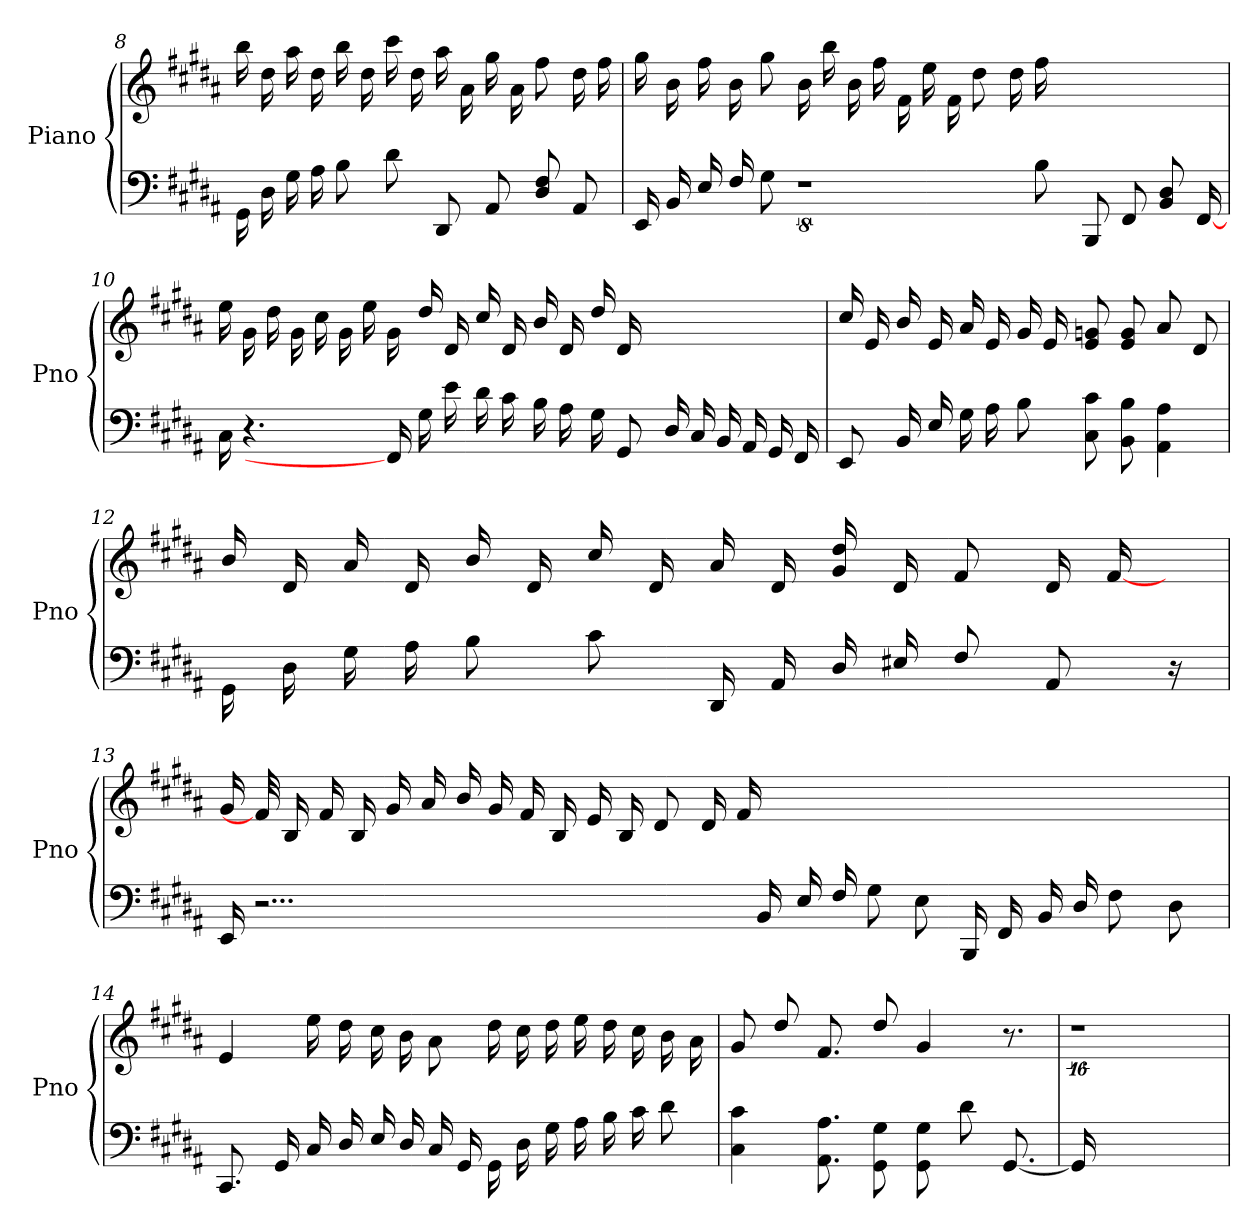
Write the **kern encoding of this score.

**kern	**kern
*part1	*part1
*staff2	*staff1
*I"Piano	*
*I'Pno	*
*clefF4	*clefG2
*k[f#c#g#d#a#]	*k[f#c#g#d#a#]
=8	=8
16GG#\	16bb\
16D#\	16dd#\
16G#\	16aa#\
16A#\	16dd#\
8B\	16bb\
.	16dd#\
8d#\	16ccc#\
.	16dd#\
8DD#/	16aa#\
.	16a#\
8AA#/	16gg#\
.	16a#\
8F#/ 8D#/	8ff#\
8AA#/	16dd#\
.	16ff#\
=9	=9
16EE/	16gg#\
16BB/	16b\
16E/	16ff#\
16F#/	16b\
8G#\	8gg#\
8%5r	16b\
.	16bb\
.	16b\
.	16ff#\
.	16f#\
.	16ee\
.	16f#\
.	8dd#\
.	16dd#\
8B\	16ff#\
.	2ryy
8BBB/	.
8FF#/	.
8D#/ 8BB/	.
[16FF#/	.
=10	=10
16C#\	16ee\
4.r	16g#\
.	16dd#\
.	16g#\
.	16cc#\
.	16g#\
.	16ee\
16FF#/]	16g#\
16G#\	16dd#/
16e\	16d#/
16d#\	16cc#/
16c#\	16d#/
16B\	16b/
16A#\	16d#/
16G#\	16dd#/
8GG#/	16d#/
.	4..ryy
16D#/	.
16C#/	.
16BB/	.
16AA#/	.
16GG#/	.
16FF#/	.
=11	=11
8EE/	16cc#/
.	16e/
16BB/	16b/
16E/	16e/
16G#\	16a#/
16A#\	16e/
8B\	16g#/
.	16e/
8c#\ 8C#\	8g/ 8e/
8BB\ 8B\	8e/ 8g/
4AA#\ 4A#\	8a#/
.	8d#/
=12	=12
16GG#\	16b/
16D#\	16d#/
16G#\	16a#/
16A#\	16d#/
8B\	16b/
.	16d#/
8c#\	16cc#/
.	16d#/
16DD#/	16a#/
16AA#/	16d#/
16D#/	16dd#/ 16g#/
16E#/	16d#/
8F#/	8f#/
8AA#/	16d#/
.	[16f#/
16r	16ryy
=13	=13
16EE/	16g#/
2...r	32f#/]
.	16B/
.	16f#/
.	16B/
.	16g#/
.	16a#/
.	16b/
.	16g#/
.	16f#/
.	16B/
.	16e/
.	16B/
.	8d#/
.	16d#/
.	16f#/
16BB/	.
.	2ryy
16E/	.
16F#/	.
8G#\	.
8E\	.
16BBB/	.
16FF#/	.
.	4ryy
16BB/	.
16D#/	.
8F#\	.
.	8ryy
8D#\	.
.	32ryy
=14	=14
8.CC#/	4e/
16GG#/	.
16C#/	16ee\
16D#/	16dd#\
16E/	16cc#\
16D#/	16b\
16C#/	8a#\
16GG#/	.
16GG#\	16dd#\
16D#\	16cc#\
16G#\	16dd#\
16A#\	16ee\
16B\	16dd#\
16c#\	16cc#\
8d#\	16b\
.	16a#\
=15	=15
4c#\ 4C#\	8g#/
.	8dd#/
8.AA#\ 8.A#\	8.f#/
8G#\ 8GG#\	8dd#/
8GG#\ 8G#\	4g#/
8d#\	.
[8.GG#/	8.r
=16	=16
16GG#/]	16%13r
2.ryy	.
=	=
*-	*-
